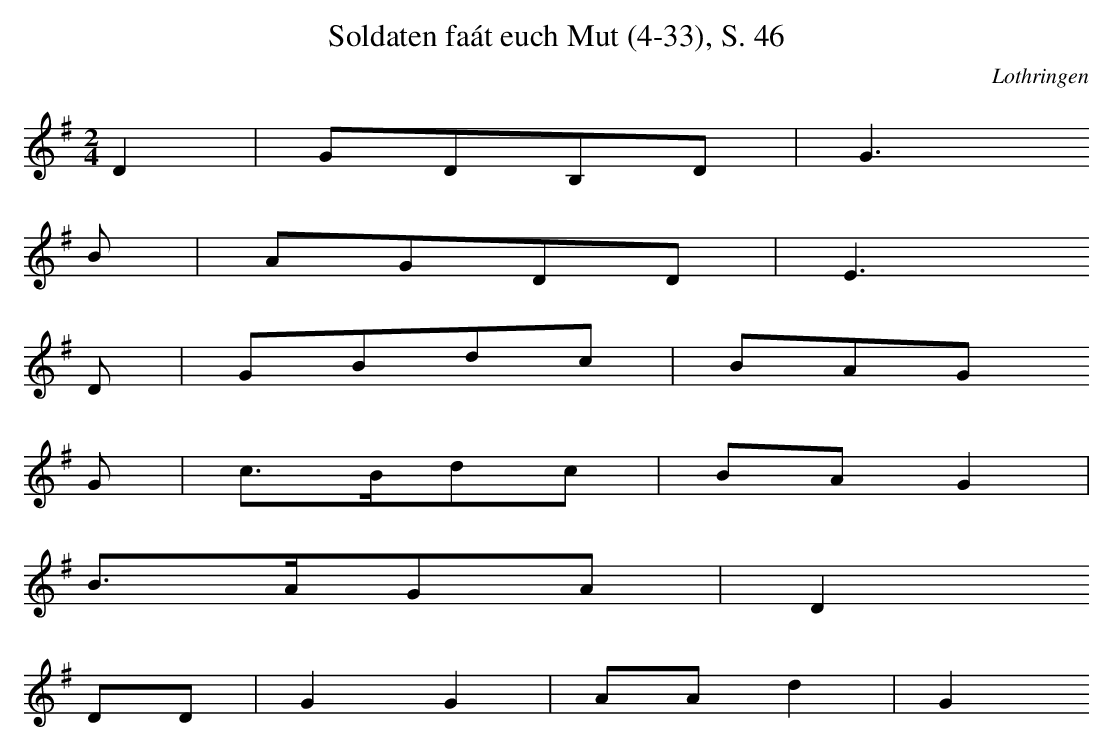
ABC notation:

X:1
T: Soldaten faát euch Mut (4-33), S. 46
O: Lothringen
M: 2/4
L: 1/16
K: G
D4 | G2D2B,2D2 | G6
B2 | A2G2D2D2 | E6
D2 | G2B2d2c2 | B2A2G2
G2 | c3Bd2c2 | B2A2G4 |
B3AG2A2 | D4
D2D2 | G4G4 | A2A2d4 | G4
